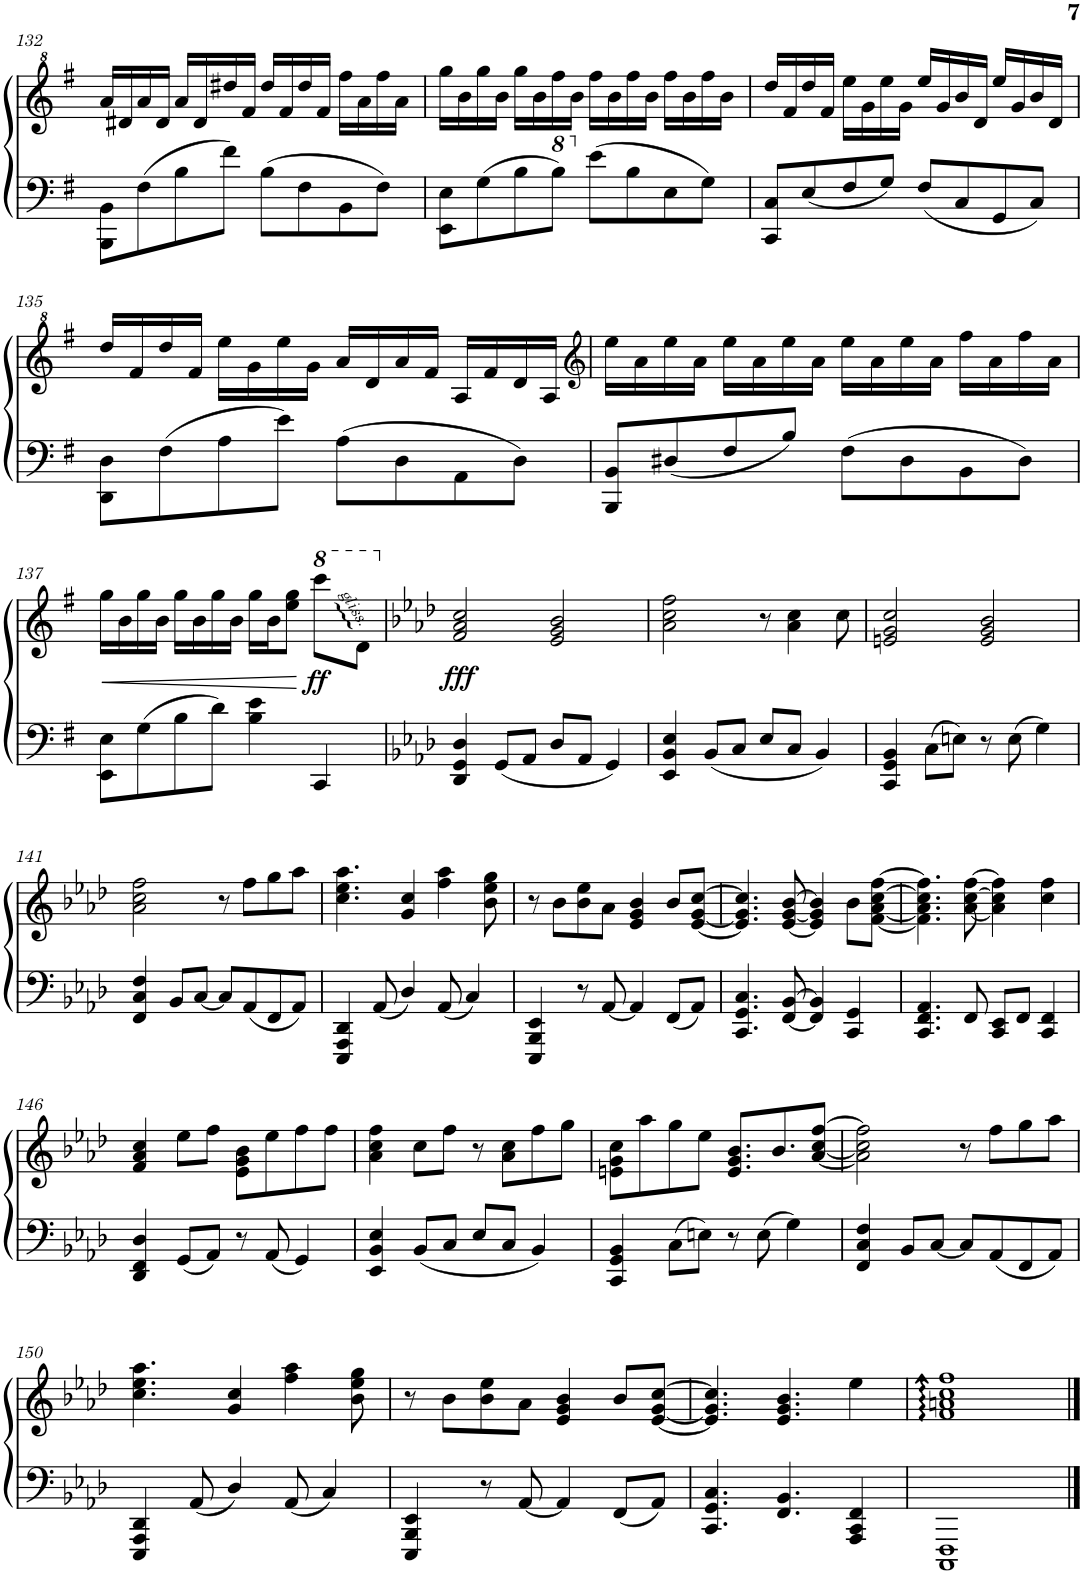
**kern	**kern	**dynam
*part2	*part1	*part1
*staff2	*staff1	*staff1
*I"Piano, Left Hand	*I"Piano, Right Hand	*
*I'Pno	*I'Pno	*
!!LO:PB:g=z
*clefF4	*clefG^2	*
*k[f#]	*k[f#]	*
*M4/4	*M4/4	*
=132	=132	=132
8BBB\ 8BB\L	16aa/LL	.
.	16dd#X/	.
(8F#\	16aa/	.
.	16dd#/JJ	.
8B\	16aa/LL	.
.	16dd#/	.
8f#\J)	16ddd#X/	.
.	16ff#/JJ	.
(8B\L	16ddd#/LL	.
.	16ff#/	.
8F#\	16ddd#/	.
.	16ff#/JJ	.
8BB\	16fff#\LL	.
.	16aa\	.
8F#\J)	16fff#\	.
.	16aa\JJ	.
=133	=133	=133
8EE\ 8E\L	16ggg\LL	.
.	16bb\	.
(8G\	16ggg\	.
.	16bb\JJ	.
8B\	16ggg\LL	.
.	16bb\	.
*8va	*	*
8b\J)	16fff#\	.
.	16bb\JJ	.
*X8va	*	*
(8e\L	16fff#\LL	.
.	16bb\	.
8B\	16fff#\	.
.	16bb\JJ	.
8E\	16fff#\LL	.
.	16bb\	.
8G\J)	16fff#\	.
.	16bb\JJ	.
=134	=134	=134
8CC/ 8C/L	16ddd/LL	.
.	16ff#/	.
(8E/	16ddd/	.
.	16ff#/JJ	.
8F#/	16eee\LL	.
.	16gg\	.
8G/J)	16eee\	.
.	16gg\JJ	.
(8F#/L	16eee/LL	.
.	16gg/	.
8C/	16bb/	.
.	16dd/JJ	.
8GG/	16eee/LL	.
.	16gg/	.
8C/J)	16bb/	.
.	16dd/JJ	.
!!LO:LB:g=z
=135	=135	=135
8DD\ 8D\L	16ddd/LL	.
.	16ff#/	.
(8F#\	16ddd/	.
.	16ff#/JJ	.
8A\	16eee\LL	.
.	16gg\	.
8e\J)	16eee\	.
.	16gg\JJ	.
(8A\L	16aa/LL	.
.	16dd/	.
8D\	16aa/	.
.	16ff#/JJ	.
8AA\	16a/LL	.
.	16ff#/	.
8D\J)	16dd/	.
.	16a/JJ	.
=136	=136	=136
*	*clefG2	*
8BBB/ 8BB/L	16ee\LL	.
.	16a\	.
(8D#X/	16ee\	.
.	16a\JJ	.
8F#/	16ee\LL	.
.	16a\	.
8B/J)	16ee\	.
.	16a\JJ	.
(8F#\L	16ee\LL	.
.	16a\	.
8D#\	16ee\	.
.	16a\JJ	.
8BB\	16ff#\LL	.
.	16a\	.
8D#\J)	16ff#\	.
.	16a\JJ	.
!!LO:LB:g=z
=137	=137	=137
!	!	!LO:HP:b
8EE\ 8E\L	16gg\LL	<
.	16b\	.
(8G\	16gg\	.
.	16b\JJ	.
8B\	16gg\LL	.
.	16b\	.
8d\J)	16gg\	.
.	16b\JJ	.
4B\ 4e\	16gg\LL	.
.	16b\J	.
.	8ee\ 8gg\J	.
*	*8va	*
!	!	!LO:DY:n=1:b
4CC/	8cccc\L	[ ff
.	8dd\J	.
=138	=138	=138
*k[b-e-a-d-]	*k[b-e-a-d-]	*
*	*X8va	*
!	!	!LO:DY:b
4DD-/ 4GG/ 4D-/	2f/ 2a-/ 2cc/	fff
(8GG/L	.	.
8AA-/J	.	.
8D-/L	2e-/ 2g/ 2b-/	.
8AA-/J	.	.
4GG/)	.	.
=139	=139	=139
4EE-/ 4BB-/ 4E-/	2a-\ 2cc\ 2ff\	.
(8BB-/L	.	.
8C/J	.	.
8E-/L	8r	.
8C/J	4a-\ 4cc\	.
4BB-/)	.	.
.	8cc\	.
=140	=140	=140
4CC/ 4GG/ 4BB-/	2en/ 2g/ 2cc/	.
(8C\L	.	.
8En\J)	.	.
8r	2e/ 2g/ 2b-/	.
(8E\	.	.
4G\)	.	.
!!LO:LB:g=z
=141	=141	=141
4FF/ 4C/ 4F/	2a-\ 2cc\ 2ff\	.
8BB-/L	.	.
[8C/J	.	.
8C/L]	8r	.
(8AA-/	8ff\L	.
8FF/	8gg\	.
8AA-/J)	8aa-\J	.
=142	=142	=142
4EEE-/ 4AAA-/ 4DD-/	4.cc\ 4.ee-\ 4.aa-\	.
(8AA-/	.	.
4D-/)	4g/ 4cc/	.
(8AA-/	4ff\ 4aa-\	.
4C/)	.	.
.	8b-\ 8ee-\ 8gg\	.
=143	=143	=143
4EEE-/ 4BBB-/ 4EE-/	8r	.
.	8b-\L	.
8r	8b-\ 8ee-\	.
[8AA-/	8a-\J	.
4AA-/]	4e-/ 4g/ 4b-/	.
(8FF/L	8b-/L	.
8AA-/J)	[8e-/ [8g/ [8cc/J	.
=144	=144	=144
4.CC/ 4.GG/ 4.C/	4.e-/] 4.g/] 4.cc/]	.
[8FF/ [8BB-/	[8e-/ [8g/ [8b-/	.
4FF/] 4BB-/]	4e-/] 4g/] 4b-/]	.
4CC/ 4GG/	8b-\L	.
.	[8f\ [8a-\ [8cc\ [8ff\J	.
=145	=145	=145
4.CC/ 4.FF/ 4.AA-/	4.f\] 4.a-\] 4.cc\] 4.ff\]	.
8FF/	[8a-\ [8cc\ [8ff\	.
8CC/ 8EE-/L	4a-\] 4cc\] 4ff\]	.
8FF/J	.	.
4CC/ 4FF/	4cc\ 4ff\	.
!!LO:LB:g=z
=146	=146	=146
4DD-/ 4FF/ 4D-/	4f/ 4a-/ 4cc/	.
(8GG/L	8ee-\L	.
8AA-/J)	8ff\J	.
8r	8e-\ 8g\ 8b-\L	.
(8AA-/	8ee-\	.
4GG/)	8ff\	.
.	8ff\J	.
=147	=147	=147
4EE-/ 4BB-/ 4E-/	4a-\ 4cc\ 4ff\	.
(8BB-/L	8cc\L	.
8C/J	8ff\J	.
8E-/L	8r	.
8C/J	8a-\ 8cc\L	.
4BB-/)	8ff\	.
.	8gg\J	.
=148	=148	=148
4CC/ 4GG/ 4BB-/	8en\ 8g\ 8cc\L	.
.	8aa-\	.
(8C\L	8gg\	.
8En\J)	8ee-\J	.
8r	8.e/ 8.g/ 8.b-/L	.
(8E\	.	.
.	8.b-/	.
4G\)	.	.
.	[8a-/ [8cc/ [8ff/J	.
=149	=149	=149
4FF/ 4C/ 4F/	2a-\] 2cc\] 2ff\]	.
8BB-/L	.	.
[8C/J	.	.
8C/L]	8r	.
(8AA-/	8ff\L	.
8FF/	8gg\	.
8AA-/J)	8aa-\J	.
!!LO:LB:g=z
=150	=150	=150
4EEE-/ 4AAA-/ 4DD-/	4.cc\ 4.ee-\ 4.aa-\	.
(8AA-/	.	.
4D-/)	4g/ 4cc/	.
(8AA-/	4ff\ 4aa-\	.
4C/)	.	.
.	8b-\ 8ee-\ 8gg\	.
=151	=151	=151
4EEE-/ 4BBB-/ 4EE-/	8r	.
.	8b-\L	.
8r	8b-\ 8ee-\	.
[8AA-/	8a-\J	.
4AA-/]	4e-/ 4g/ 4b-/	.
(8FF/L	8b-/L	.
8AA-/J)	[8e-/ [8g/ [8cc/J	.
=152	=152	=152
4.CC/ 4.GG/ 4.C/	4.e-/] 4.g/] 4.cc/]	.
4.FF/ 4.BB-/	4.e-/ 4.g/ 4.b-/	.
4AAA-/ 4CC/ 4FF/	4ee-\	.
=153	=153	=153
1CCC 1FFF	1f: 1an: 1cc: 1ff:	.
==	==	==
*-	*-	*-
